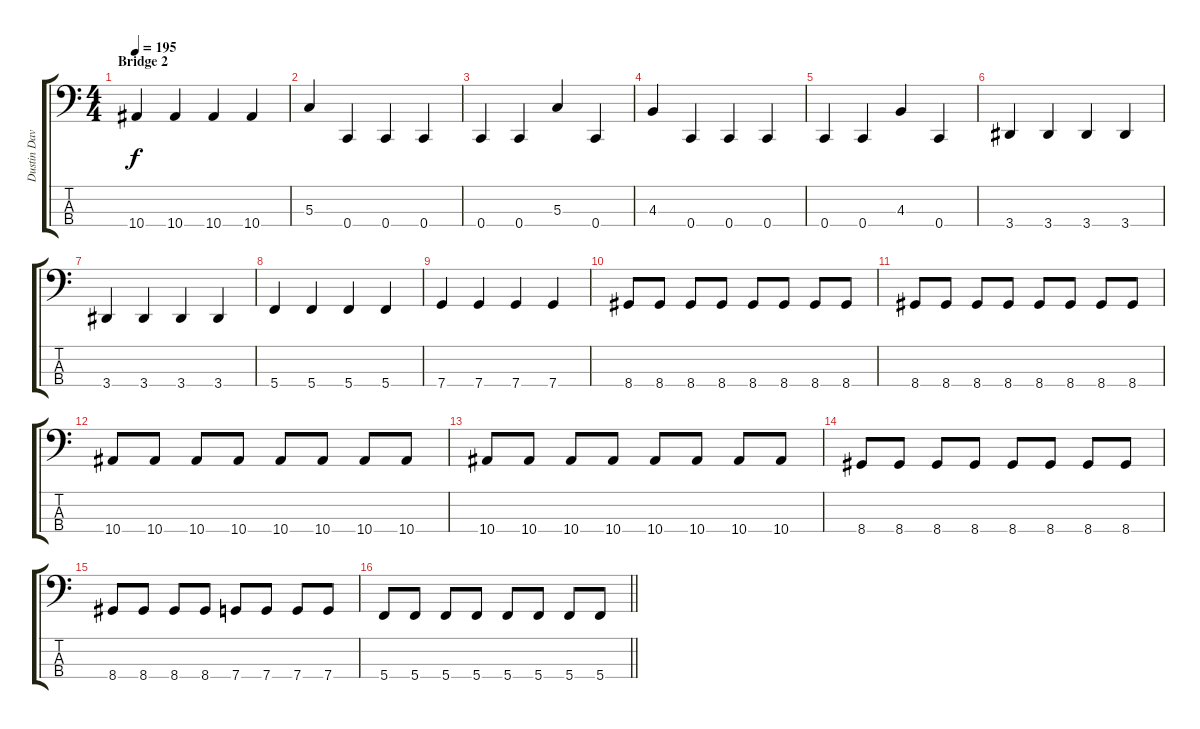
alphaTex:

\track ("Dustin Davidson" "Dustin Dav") {instrument electricbasspick}
\staff {score tabs}
\tuning (F2 C2 G1 C1) {hide}
\ts (4 4)
\section ("" "Bridge 2")
\tempo 195
\clef f4
\ks c
10.4.4{dy f} 10.4.4 10.4.4 10.4.4 |
5.3.4 0.4.4 0.4.4 0.4.4 |
0.4.4 0.4.4 5.3.4 0.4.4 |
4.3.4 0.4.4 0.4.4 0.4.4 |
0.4.4 0.4.4 4.3.4 0.4.4 |
3.4.4 3.4.4 3.4.4 3.4.4 |
3.4.4 3.4.4 3.4.4 3.4.4 |
5.4.4 5.4.4 5.4.4 5.4.4 |
7.4.4 7.4.4 7.4.4 7.4.4 |
8.4.8 8.4.8 8.4.8 8.4.8 8.4.8 8.4.8 8.4.8 8.4.8 |
8.4.8 8.4.8 8.4.8 8.4.8 8.4.8 8.4.8 8.4.8 8.4.8 |
10.4.8 10.4.8 10.4.8 10.4.8 10.4.8 10.4.8 10.4.8 10.4.8 |
10.4.8 10.4.8 10.4.8 10.4.8 10.4.8 10.4.8 10.4.8 10.4.8 |
8.4.8 8.4.8 8.4.8 8.4.8 8.4.8 8.4.8 8.4.8 8.4.8 |
8.4.8 8.4.8 8.4.8 8.4.8 7.4.8 7.4.8 7.4.8 7.4.8 |
\barLineRight lightlight
5.4.8 5.4.8 5.4.8 5.4.8 5.4.8 5.4.8 5.4.8 5.4.8
